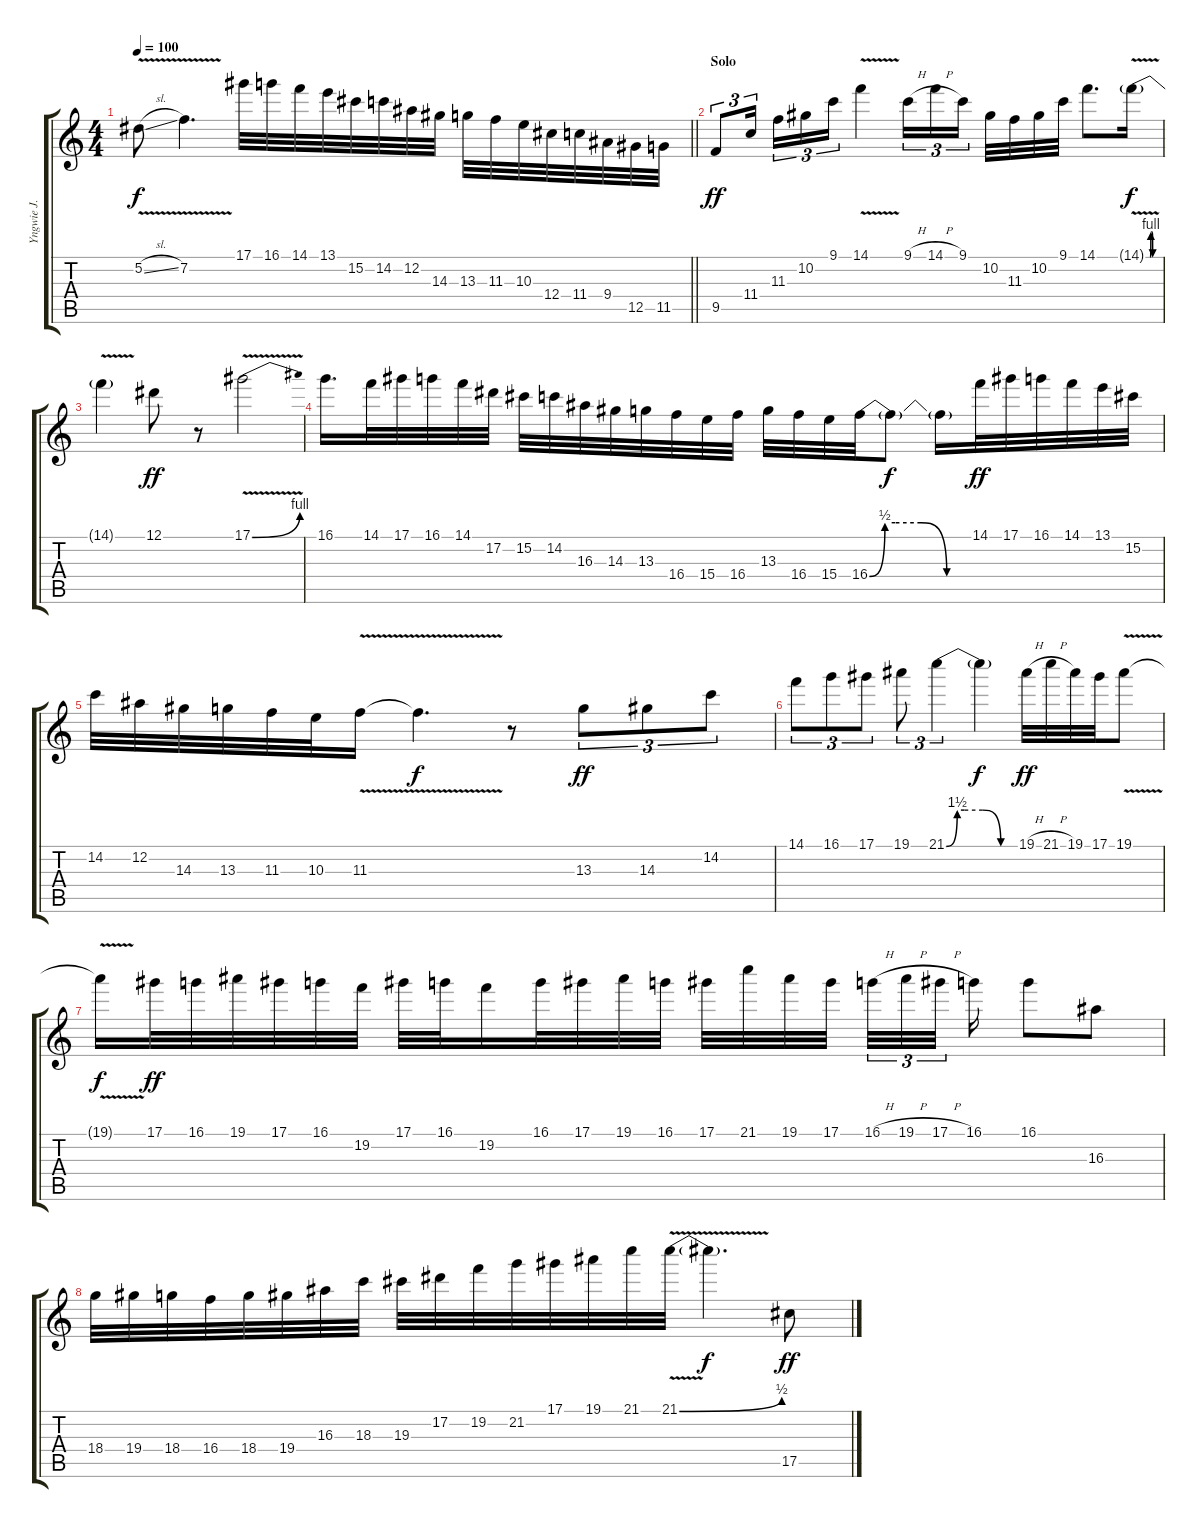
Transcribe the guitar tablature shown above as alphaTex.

\track ("Yngwie J. Malmsteen" "Yngwie J. ") {instrument overdrivenguitar}
\staff {score tabs}
\tuning (Eb4 Bb3 Gb3 Db3 Ab2 Eb2) {hide}
\ts (4 4)
\tempo 100
\clef g2
\barLineRight lightlight
\ks c
5.2{v sl}.8{dy f} 7.2{v}.4{d} 17.1.32 16.1.32 14.1.32 13.1.32 15.2.32 14.2.32 12.2.32 14.3.32 13.3.32 11.3.32 10.3.32 12.4.32 11.4.32 9.4.32 12.5.32 11.5.32 |
\section ("" "Solo")
9.5.8{tu (3 2) dy ff} 11.4.16{tu (3 2) beam splitsecondary} 11.3.16{tu (3 2)} 10.2.16{tu (3 2)} 9.1.16{tu (3 2)} 14.1{v}.4 9.1{h}.16{tu (3 2)} 14.1{h}.16{tu (3 2)} 9.1.16{tu (3 2) beam splitsecondary} 10.2.32 11.3.32 10.2.32 9.1.32 14.1.8{d} 14.1{be (custom 0 0 15 0 20 0 22 4 25 4 28 4 30 0 33 0 36 0 40 0 45 0 60 0) v g}.16{dy f} |
14.1{t}.4 12.1.8{dy ff} r.8 17.1{be (bend 0 0 60 4) v}.2 |
16.1.16{d} 14.1.32 17.1.32 16.1.32 14.1.32 17.2.32 15.2.32 14.2.32 16.3.32 14.3.32 13.3.32 16.4.32 15.4.32 16.4.32 13.3.32 16.4.32 15.4.32 16.4{be (custom 0 0 9 2 15 2 30 2 45 0 60 0)}.32 16.4{t}.8{dy f} 16.4{t}.16 14.1.32{dy ff} 17.1.32 16.1.32 14.1.32 13.1.32 15.2.32 |
14.2.32 12.2.32 14.3.32 13.3.32 11.3.32 10.3.32 11.3{v}.16 11.3{t}.4{d dy f} r.8 13.3.8{tu (3 2) dy ff} 14.3.8{tu (3 2)} 14.2.8{tu (3 2)} |
14.1.8{tu (3 2)} 16.1.8{tu (3 2)} 17.1.8{tu (3 2)} 19.1.8{tu (3 2)} 21.1{be (custom 0 0 9 6 15 6 30 6 45 0 60 0)}.4{tu (3 2)} 21.1{t}.4{dy f} 19.1{h}.32{dy ff} 21.1{h}.32 19.1.32 17.1.32 19.1{v}.8 |
19.1{t}.16{dy f} 17.1.32{dy ff} 16.1.32 19.1.32 17.1.32 16.1.32 19.2.32 17.1.32 16.1.32 19.2.16 16.1.32 17.1.32 19.1.32 16.1.32 17.1.32 21.1.32 19.1.32 17.1.32{beam splitsecondary} 16.1{h}.32{tu (3 2)} 19.1{h}.32{tu (3 2)} 17.1{h}.32{tu (3 2) beam splitsecondary} 16.1.16 16.1.8 16.3.8 |
18.4.32 19.4.32 18.4.32 16.4.32 18.4.32 19.4.32 16.3.32 18.3.32 19.3.32 17.2.32 19.2.32 21.2.32 17.1.32 19.1.32 21.1.32 21.1{be (bend 0 0 60 2) v}.32 21.1{t}.4{d dy f} 17.5.8{dy ff}
